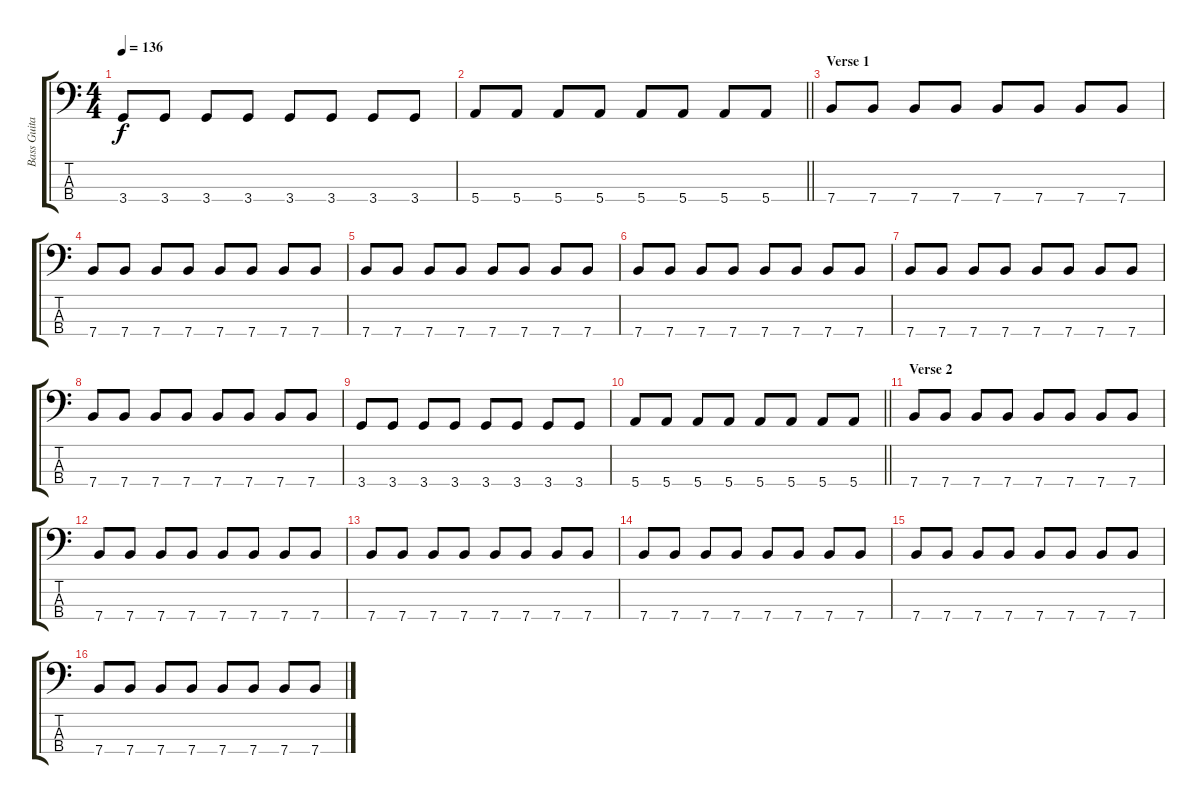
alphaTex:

\track ("Bass Guitar" "Bass Guita") {instrument electricbassfinger}
\staff {score tabs}
\tuning (G2 D2 A1 E1) {hide}
\ts (4 4)
\tempo 136
\clef f4
\ks c
3.4.8{dy f} 3.4.8 3.4.8 3.4.8 3.4.8 3.4.8 3.4.8 3.4.8 |
\barLineRight lightlight
5.4.8 5.4.8 5.4.8 5.4.8 5.4.8 5.4.8 5.4.8 5.4.8 |
\section ("" "Verse 1")
7.4.8 7.4.8 7.4.8 7.4.8 7.4.8 7.4.8 7.4.8 7.4.8 |
7.4.8 7.4.8 7.4.8 7.4.8 7.4.8 7.4.8 7.4.8 7.4.8 |
7.4.8 7.4.8 7.4.8 7.4.8 7.4.8 7.4.8 7.4.8 7.4.8 |
7.4.8 7.4.8 7.4.8 7.4.8 7.4.8 7.4.8 7.4.8 7.4.8 |
7.4.8 7.4.8 7.4.8 7.4.8 7.4.8 7.4.8 7.4.8 7.4.8 |
7.4.8 7.4.8 7.4.8 7.4.8 7.4.8 7.4.8 7.4.8 7.4.8 |
3.4.8 3.4.8 3.4.8 3.4.8 3.4.8 3.4.8 3.4.8 3.4.8 |
\barLineRight lightlight
5.4.8 5.4.8 5.4.8 5.4.8 5.4.8 5.4.8 5.4.8 5.4.8 |
\section ("" "Verse 2")
7.4.8 7.4.8 7.4.8 7.4.8 7.4.8 7.4.8 7.4.8 7.4.8 |
7.4.8 7.4.8 7.4.8 7.4.8 7.4.8 7.4.8 7.4.8 7.4.8 |
7.4.8 7.4.8 7.4.8 7.4.8 7.4.8 7.4.8 7.4.8 7.4.8 |
7.4.8 7.4.8 7.4.8 7.4.8 7.4.8 7.4.8 7.4.8 7.4.8 |
7.4.8 7.4.8 7.4.8 7.4.8 7.4.8 7.4.8 7.4.8 7.4.8 |
7.4.8 7.4.8 7.4.8 7.4.8 7.4.8 7.4.8 7.4.8 7.4.8
